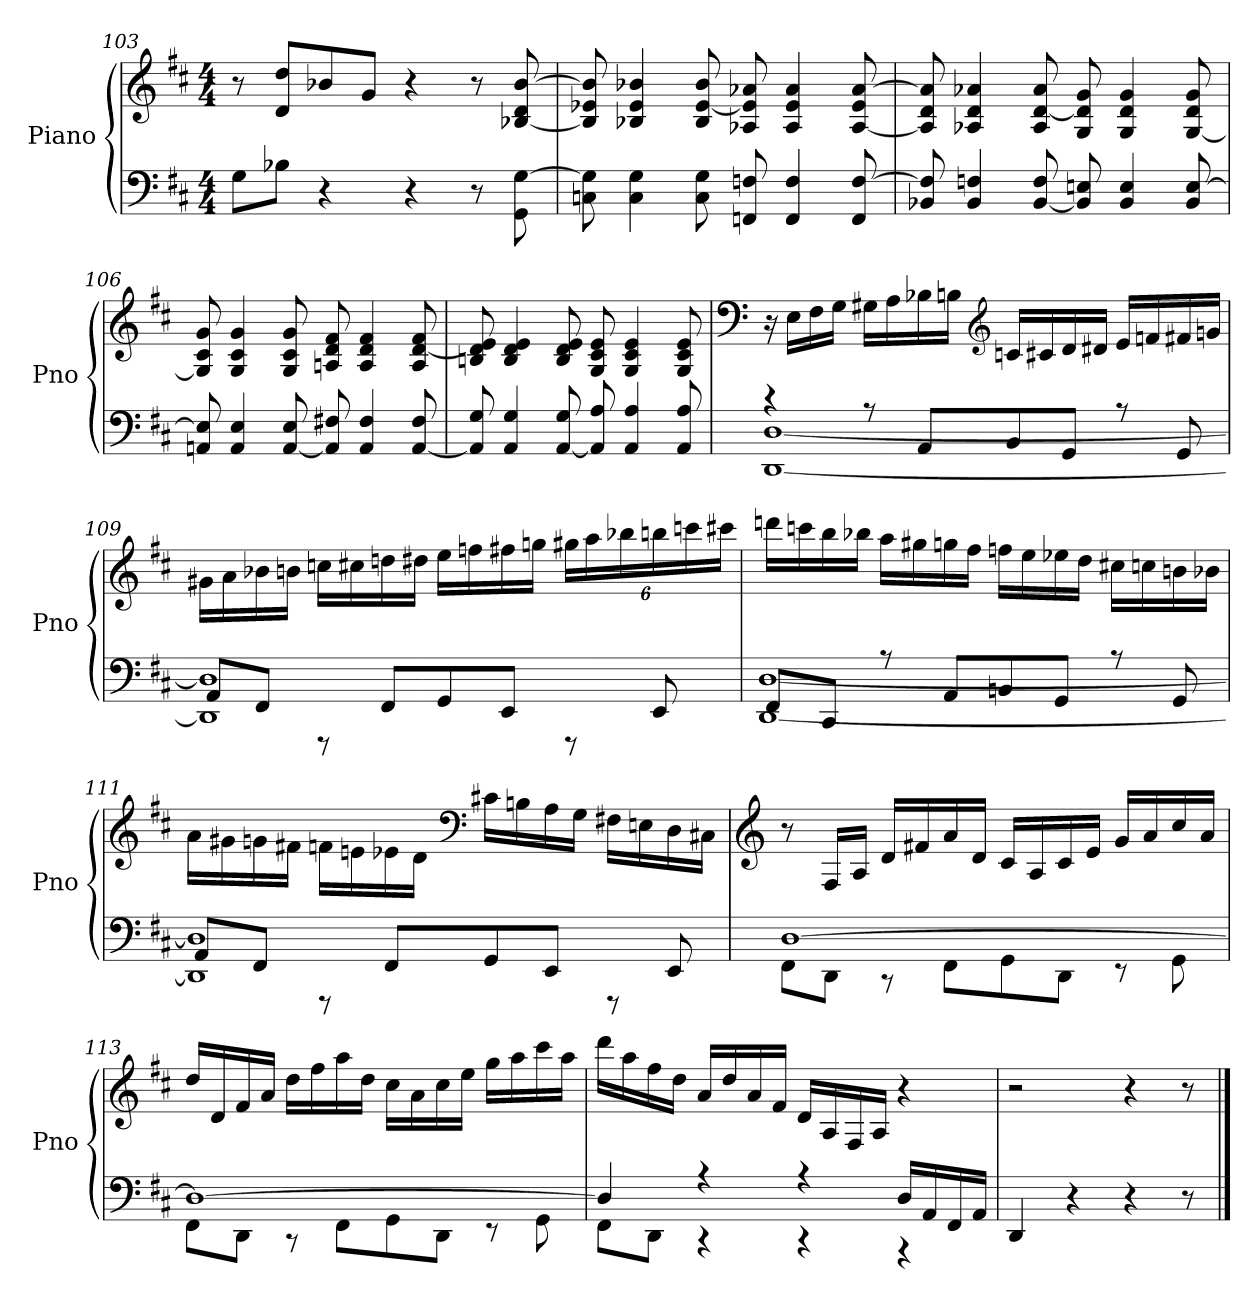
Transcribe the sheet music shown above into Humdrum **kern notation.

**kern	**kern
*part1	*part1
*staff2	*staff1
*I"Piano	*
*I'Pno	*
!!LO:LB:g=z
*clefF4	*clefG2
*k[f#c#]	*k[f#c#]
*M4/4	*M4/4
=103	=103
8G\L	8r
8B-X\J	8d/ 8dd/L
4r	8b-X/
.	8g/J
4r	4r
8r	8r
8GG\ [8G\	[8B-X/ 8d/ [8b-/
=104	=104
8Cn\ 8G\]	8B-/] 8e-X/ 8b-/]
4C\ 4G\	4B-X/ 4e-/ 4b-X/
8C\ 8G\	8B-/ [8e-/ 8b-/
8FFn/ 8Fn/	8A-X/ 8e-/] 8a-X/
4FF/ 4F/	4A-/ 4e-/ 4a-/
8FF/ [8F/	[8A-/ 8e-/ [8a-/
=105	=105
8BB-X/ 8F/]	8A-/] 8d/ 8a-/]
4BB-/ 4Fn/	4A-X/ 4d/ 4a-X/
[8BB-/ 8F/	8A-/ [8d/ 8a-/
8BB-/] 8En/	8G/ 8d/] 8g/
4BB-/ 4E/	4G/ 4d/ 4g/
8BB-/ [8E/	[8G/ 8d/ 8g/
=106	=106
8AAn/ 8E/]	8G/] 8c#/ 8g/
4AA/ 4E/	4G/ 4c#/ 4g/
[8AA/ 8E/	8G/ 8c#/ 8g/
8AA/] 8F#X/	8An/ 8d/ 8f#/
4AA/ 4F#/	4A/ 4d/ 4f#/
[8AA/ 8F#/	8A/ [8d/ 8f#/
!!LO:LB:g=z
=107	=107
8AA/] 8G/	8Bn/ 8d/] 8e/
4AA/ 4G/	4B/ 4d/ 4e/
[8AA/ 8G/	8B/ 8d/ 8e/
8AA/] 8A/	8G/ 8c#/ 8e/
4AA/ 4A/	4G/ 4c#/ 4e/
8AA/ 8A/	8G/ 8c#/ 8e/
=108	=108
*	*clefF4
*^	*
4r	[1DD [1D	16r
.	.	16E\LL
.	.	16F#\
.	.	16G\JJ
8r	.	16G#X\LL
.	.	16A\
8AA/L	.	16B-X\
.	.	16Bn\JJ
*	*	*clefG2
8BB/	.	16cn/LL
.	.	16c#X/
8GG/J	.	16d/
.	.	16d#X/JJ
8r	.	16e/LL
.	.	16fn/
8GG/	.	16f#X/
.	.	16gn/JJ
!!LO:LB:g=z
=109	=109	=109
1DD] 1D]	8AA/L	16g#X\LL
.	.	16a\
.	8FF#/J	16b-X\
.	.	16bn\JJ
.	8r	16ccn\LL
.	.	16cc#X\
.	8FF#/L	16ddn\
.	.	16dd#X\JJ
.	8GG/	16ee\LL
.	.	16ffn\
.	8EE/J	16ff#X\
.	.	16ggn\JJ
*	*	*Xbrackettup
.	8r	24gg#X\LL
.	.	24aa\
.	.	24bb-X\
.	8EE/	24bbn\
.	.	24cccn\
.	.	24ccc#X\JJ
!!LO:LB:g=z
=110	=110	=110
8FF#/L	[1DD [1D	16dddn\LL
.	.	16cccn\
8CC#/J	.	16bb\
.	.	16bb-X\JJ
8r	.	16aa\LL
.	.	16gg#X\
8AA/L	.	16ggn\
.	.	16ff#\JJ
8BBn/	.	16ffn\LL
.	.	16ee\
8GG/J	.	16ee-X\
.	.	16dd\JJ
8r	.	16cc#X\LL
.	.	16ccn\
8GG/	.	16bn\
.	.	16b-X\JJ
!!LO:PB:g=z
=111	=111	=111
1DD] 1D]	8AA/L	16a\LL
.	.	16g#X\
.	8FF#/J	16gn\
.	.	16f#X\JJ
.	8r	16fn\LL
.	.	16en\
.	8FF#/L	16e-X\
.	.	16d\JJ
*	*	*clefF4
.	8GG/	16c#X\LL
.	.	16Bn\
.	8EE/J	16A\
.	.	16G\JJ
.	8r	16F#X\LL
.	.	16En\
.	8EE/	16D\
.	.	16C#X\JJ
=112	=112	=112
*	*	*clefG2
[1D	8FF#\L	8r
.	8DD\J	16F#/LL
.	.	16A/JJ
.	8r	16d/LL
.	.	16f#X/
.	8FF#\L	16a/
.	.	16d/JJ
.	8GG\	16c#/LL
.	.	16A/
.	8DD\J	16c#/
.	.	16e/JJ
.	8r	16g/LL
.	.	16a/
.	8GG\	16cc#/
.	.	16a/JJ
!!LO:LB:g=z
=113	=113	=113
1D_	8FF#\L	16dd/LL
.	.	16d/
.	8DD\J	16f#/
.	.	16a/JJ
.	8r	16dd\LL
.	.	16ff#\
.	8FF#\L	16aa\
.	.	16dd\JJ
.	8GG\	16cc#\LL
.	.	16a\
.	8DD\J	16cc#\
.	.	16ee\JJ
.	8r	16gg\LL
.	.	16aa\
.	8GG\	16ccc#\
.	.	16aa\JJ
=114	=114	=114
4D/]	8FF#\L	16ddd\LL
.	.	16aa\
.	8DD\J	16ff#\
.	.	16dd\JJ
4r	4r	16a/LL
.	.	16dd/
.	.	16a/
.	.	16f#/JJ
4r	4r	16d/LL
.	.	16A/
.	.	16F#/
.	.	16A/JJ
16D/LL	4r	4r
16AA/	.	.
16FF#/	.	.
16AA/JJ	.	.
*v	*v	*
=115	=115
4DD/	2r
4r	.
4r	4r
8r	8r
==	==
*-	*-
